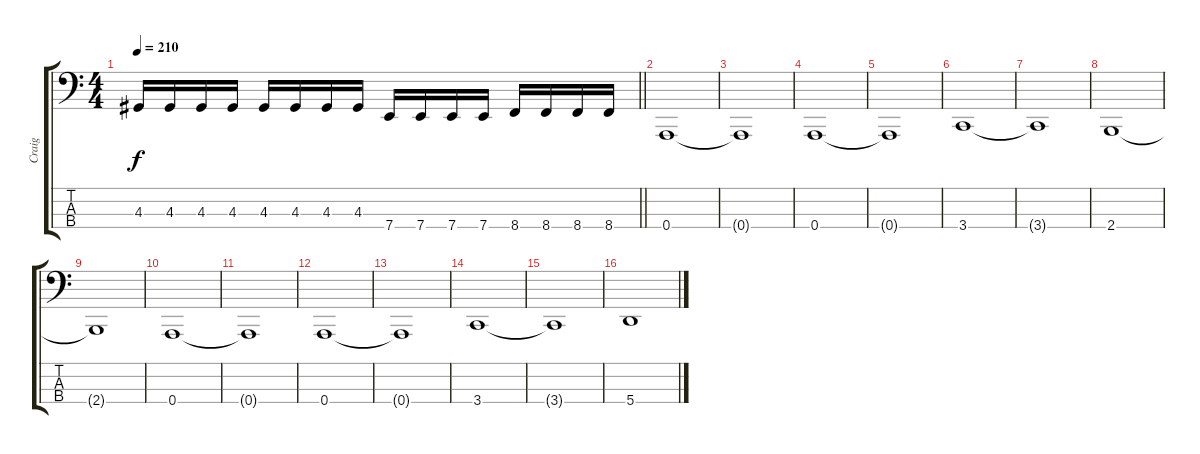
\track ("Craig" "Craig") {instrument electricbassfinger}
\staff {score tabs}
\tuning (D2 A1 E1 A0) {hide}
\ts (4 4)
\tempo 210
\clef f4
\barLineRight lightlight
\ks c
4.3.16{dy f} 4.3.16 4.3.16 4.3.16 4.3.16 4.3.16 4.3.16 4.3.16 7.4.16 7.4.16 7.4.16 7.4.16 8.4.16 8.4.16 8.4.16 8.4.16 |
\section ("" "")
0.4.1 |
0.4{t}.1 |
0.4.1 |
0.4{t}.1 |
3.4.1 |
3.4{t}.1 |
2.4.1 |
2.4{t}.1 |
0.4.1 |
0.4{t}.1 |
0.4.1 |
0.4{t}.1 |
3.4.1 |
3.4{t}.1 |
5.4.1
